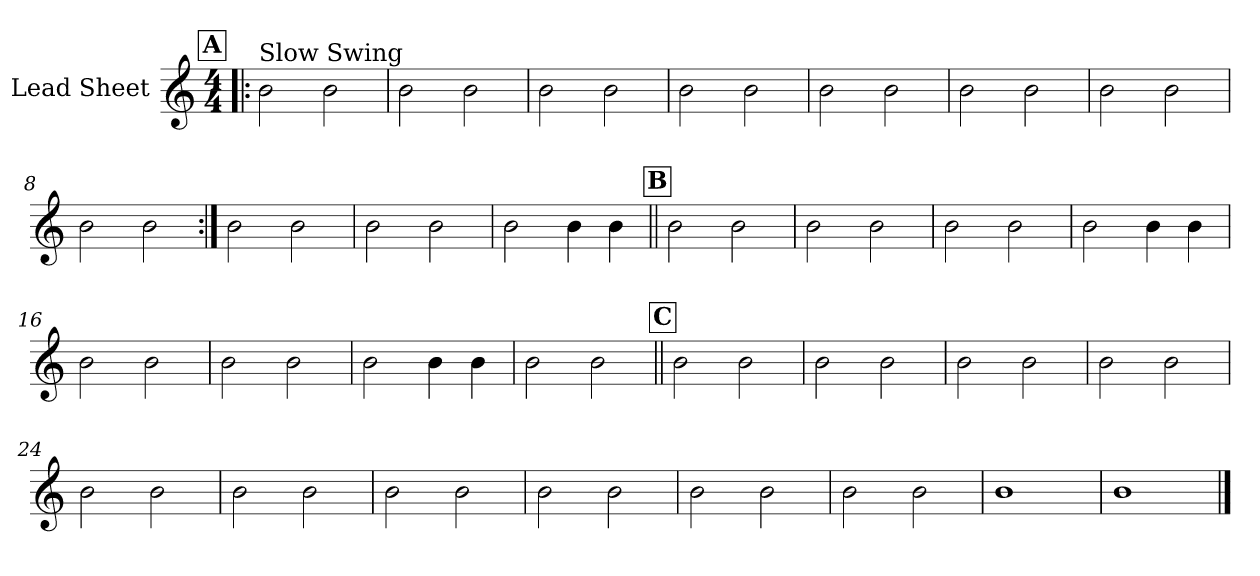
**kern
*part1
*staff1
*I"Lead Sheet
*clefG2
*k[]
*M4/4
!!LO:REH:place=s1:a:fs=14:t=A
=1!|:
!LO:TX:a:t=Slow Swing
2b\
2b\
=2
2b\
2b\
=3
2b\
2b\
=4
2b\
2b\
!!LO:LB:g=z
=5
2b\
2b\
=6
2b\
2b\
=7
2b\
2b\
=8
2b\
2b\
!!LO:LB:g=z
=9:|!
2b\
2b\
=10
2b\
2b\
=11
2b\
4b\
4b\
!!LO:LB:g=z
!!LO:REH:place=s1:a:fs=14:t=B
=12||
2b\
2b\
=13
2b\
2b\
=14
2b\
2b\
=15
2b\
4b\
4b\
!!LO:LB:g=z
=16
2b\
2b\
=17
2b\
2b\
=18
2b\
4b\
4b\
=19
2b\
2b\
!!LO:LB:g=z
!!LO:REH:place=s1:a:fs=14:t=C
=20||
2b\
2b\
=21
2b\
2b\
=22
2b\
2b\
=23
2b\
2b\
!!LO:LB:g=z
=24
2b\
2b\
=25
2b\
2b\
=26
2b\
2b\
=27
2b\
2b\
!!LO:LB:g=z
=28
2b\
2b\
=29
2b\
2b\
=30
1b
=31
1b
==
*-
